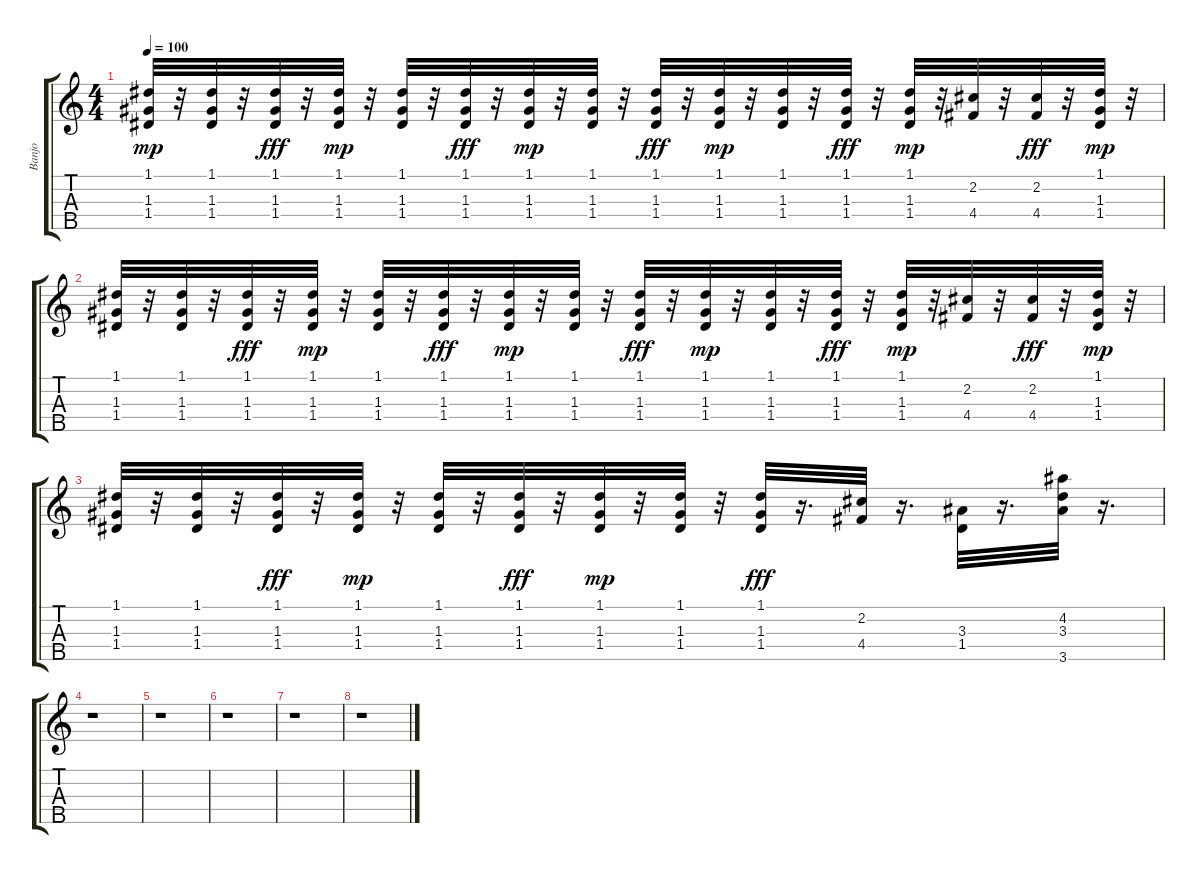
\track ("Banjo" "Banjo") {instrument banjo}
\staff {score tabs}
\tuning (D4 B3 G3 D3 G4) {hide}
\displaytranspose 12
\ts (4 4)
\tempo 100
\clef g2
\ks c
(1.1 1.3 1.4).32{dy mp} r.32 (1.1 1.3 1.4).32 r.32 (1.1 1.3 1.4).32{dy fff} r.32 (1.1 1.3 1.4).32{dy mp} r.32 (1.1 1.3 1.4).32 r.32 (1.1 1.3 1.4).32{dy fff} r.32 (1.1 1.3 1.4).32{dy mp} r.32 (1.1 1.3 1.4).32 r.32 (1.1 1.3 1.4).32{dy fff} r.32 (1.1 1.3 1.4).32{dy mp} r.32 (1.1 1.3 1.4).32 r.32 (1.1 1.3 1.4).32{dy fff} r.32 (1.1 1.3 1.4).32{dy mp} r.32 (2.2 4.4).32 r.32 (2.2 4.4).32{dy fff} r.32 (1.1 1.3 1.4).32{dy mp} r.32 |
(1.1 1.3 1.4).32 r.32 (1.1 1.3 1.4).32 r.32 (1.1 1.3 1.4).32{dy fff} r.32 (1.1 1.3 1.4).32{dy mp} r.32 (1.1 1.3 1.4).32 r.32 (1.1 1.3 1.4).32{dy fff} r.32 (1.1 1.3 1.4).32{dy mp} r.32 (1.1 1.3 1.4).32 r.32 (1.1 1.3 1.4).32{dy fff} r.32 (1.1 1.3 1.4).32{dy mp} r.32 (1.1 1.3 1.4).32 r.32 (1.1 1.3 1.4).32{dy fff} r.32 (1.1 1.3 1.4).32{dy mp} r.32 (2.2 4.4).32 r.32 (2.2 4.4).32{dy fff} r.32 (1.1 1.3 1.4).32{dy mp} r.32 |
(1.1 1.3 1.4).32 r.32 (1.1 1.3 1.4).32 r.32 (1.1 1.3 1.4).32{dy fff} r.32 (1.1 1.3 1.4).32{dy mp} r.32 (1.1 1.3 1.4).32 r.32 (1.1 1.3 1.4).32{dy fff} r.32 (1.1 1.3 1.4).32{dy mp} r.32 (1.1 1.3 1.4).32 r.32 (1.1 1.3 1.4).32{dy fff} r.16{d} (2.2 4.4).32 r.16{d} (3.3 1.4).32 r.16{d} (4.2 3.3 3.5).32 r.16{d} |
r.1 |
r.1 |
r.1 |
r.1 |
r.1
